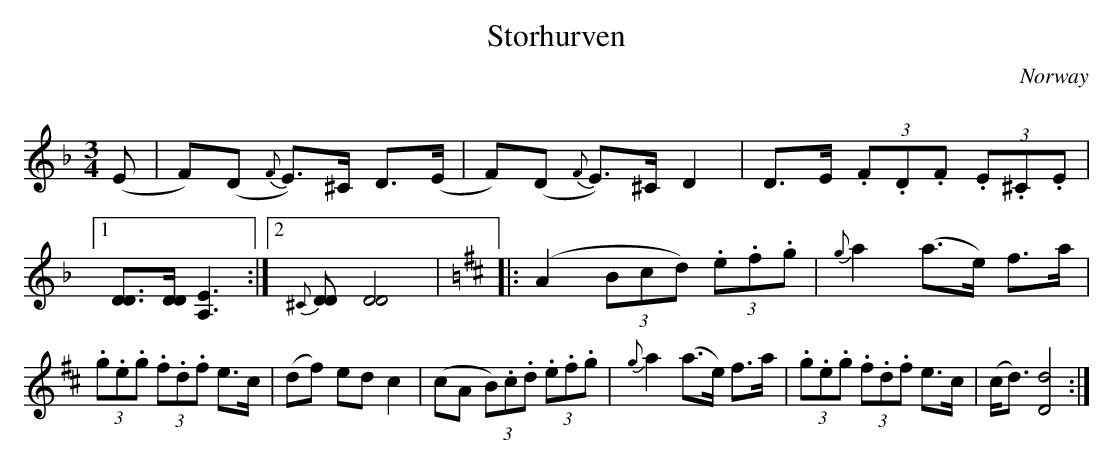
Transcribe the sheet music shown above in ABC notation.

X:1
T:Storhurven
O:Norway
Q:140
M:3/4
L:1/8
K:Dm
(E|\
F)(D {F}E>)^C D>(E | F)(D {F}E>)^C D2 |\
D>E (3.F.D.F (3.E.^C.E \
|1[DD]>[DD] [A,3E3] :|2 {^C}[DD] [D4D4]| \
K:D
|:(A2 (3Bcd) (3.e.f.g | {g}a2(a>e) f>a |\
(3.g.e.g (3.f.d.f e>c | (df) ed c2 |\
(cA (3B).c.d (3.e.f.g | {g}a2(a>e) f>a |\
(3.g.e.g (3.f.d.f e>c | (c<d) [D4d4]:|
